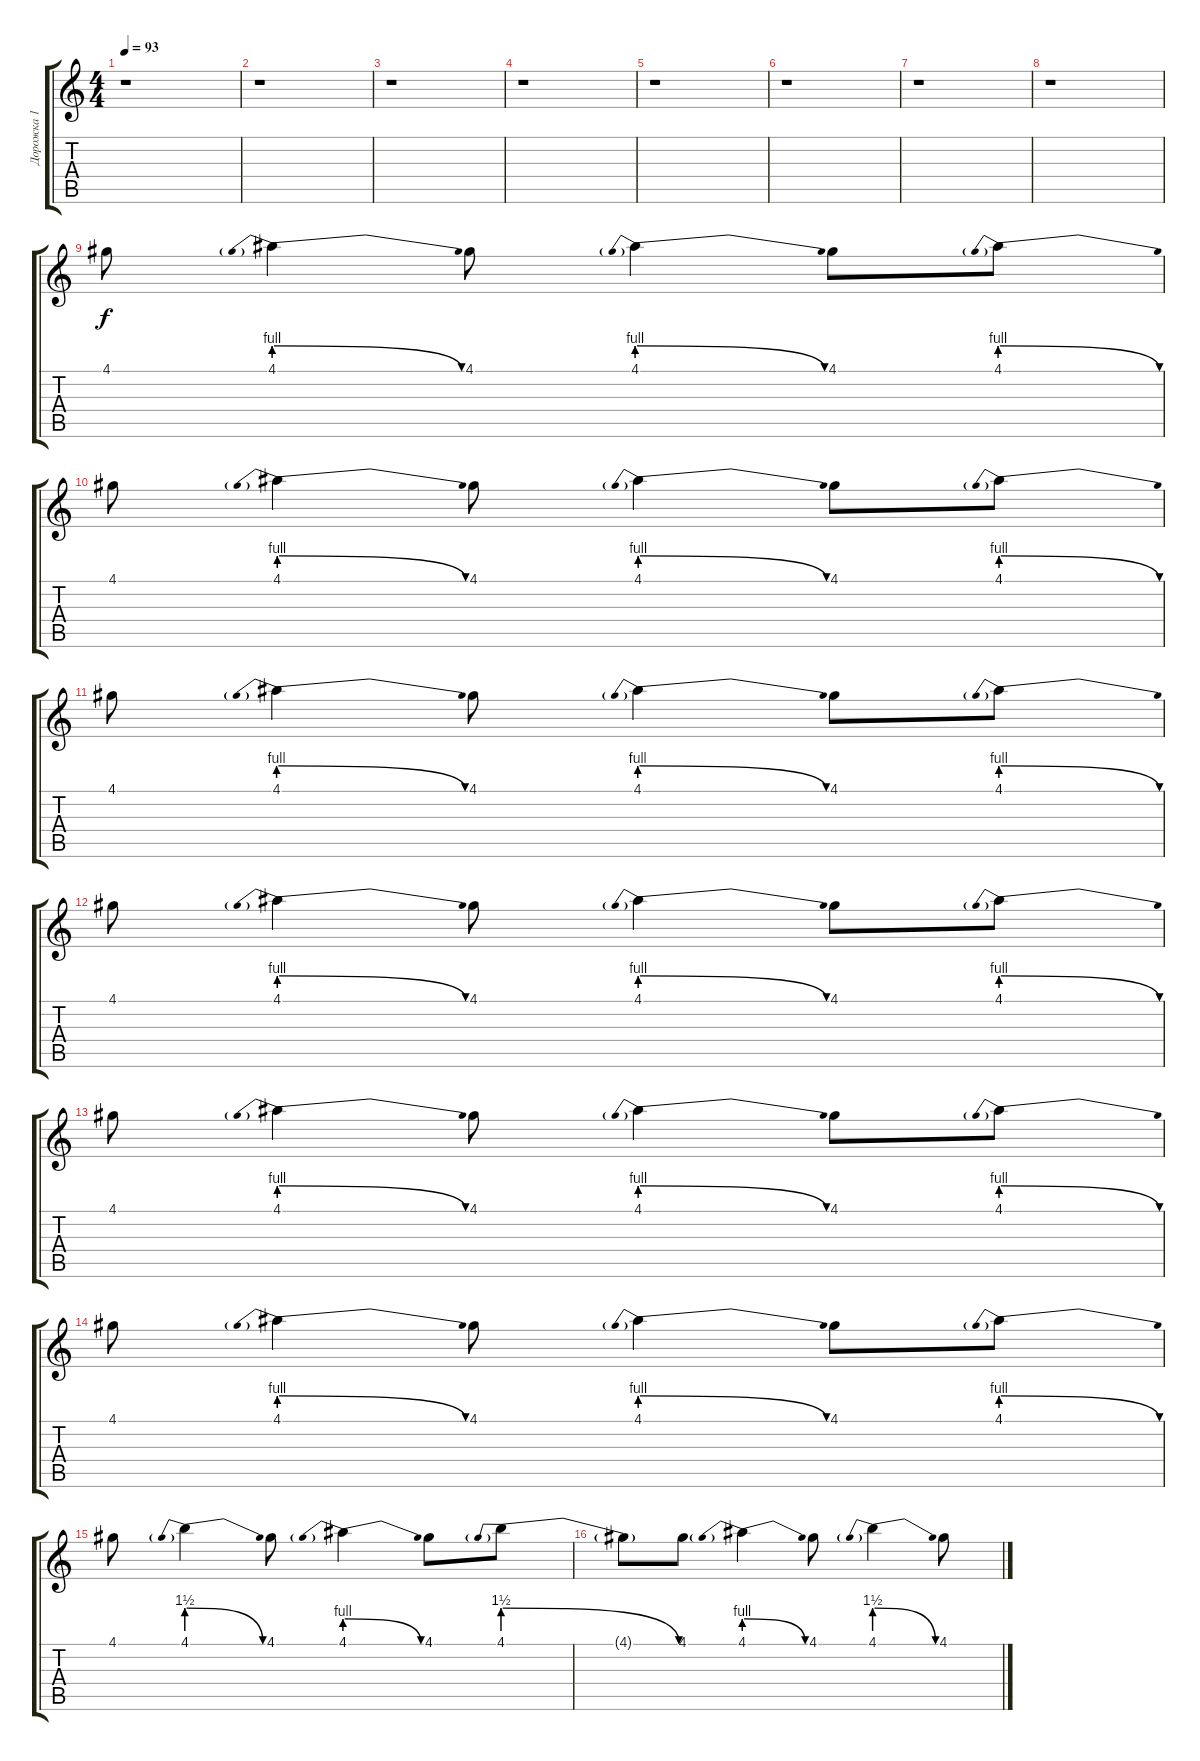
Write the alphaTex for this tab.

\track ("Дорожка 1" "Дорожка 1") {instrument overdrivenguitar}
\staff {score tabs}
\tuning (E4 B3 G3 D3 A2 E2) {hide}
\ts (4 4)
\tempo 93
\clef g2
\ks c
r.1{dy f} |
r.1 |
r.1 |
r.1 |
r.1 |
r.1 |
r.1 |
r.1 |
4.1.8 4.1{be (prebendrelease 0 4 60 0)}.4 4.1.8 4.1{be (prebendrelease 0 4 60 0)}.4 4.1.8 4.1{be (prebendrelease 0 4 60 0)}.8 |
4.1.8 4.1{be (prebendrelease 0 4 60 0)}.4 4.1.8 4.1{be (prebendrelease 0 4 60 0)}.4 4.1.8 4.1{be (prebendrelease 0 4 60 0)}.8 |
4.1.8 4.1{be (prebendrelease 0 4 60 0)}.4 4.1.8 4.1{be (prebendrelease 0 4 60 0)}.4 4.1.8 4.1{be (prebendrelease 0 4 60 0)}.8 |
4.1.8 4.1{be (prebendrelease 0 4 60 0)}.4 4.1.8 4.1{be (prebendrelease 0 4 60 0)}.4 4.1.8 4.1{be (prebendrelease 0 4 60 0)}.8 |
4.1.8 4.1{be (prebendrelease 0 4 60 0)}.4 4.1.8 4.1{be (prebendrelease 0 4 60 0)}.4 4.1.8 4.1{be (prebendrelease 0 4 60 0)}.8 |
4.1.8 4.1{be (prebendrelease 0 4 60 0)}.4 4.1.8 4.1{be (prebendrelease 0 4 60 0)}.4 4.1.8 4.1{be (prebendrelease 0 4 60 0)}.8 |
4.1.8 4.1{be (prebendrelease 0 6 60 0)}.4 4.1.8 4.1{be (prebendrelease 0 4 60 0)}.4 4.1.8 4.1{be (prebendrelease 0 6 60 0)}.8 |
4.1{t}.8 4.1.8 4.1{be (prebendrelease 0 4 60 0)}.4 4.1.8 4.1{be (prebendrelease 0 6 60 0)}.4 4.1.8
